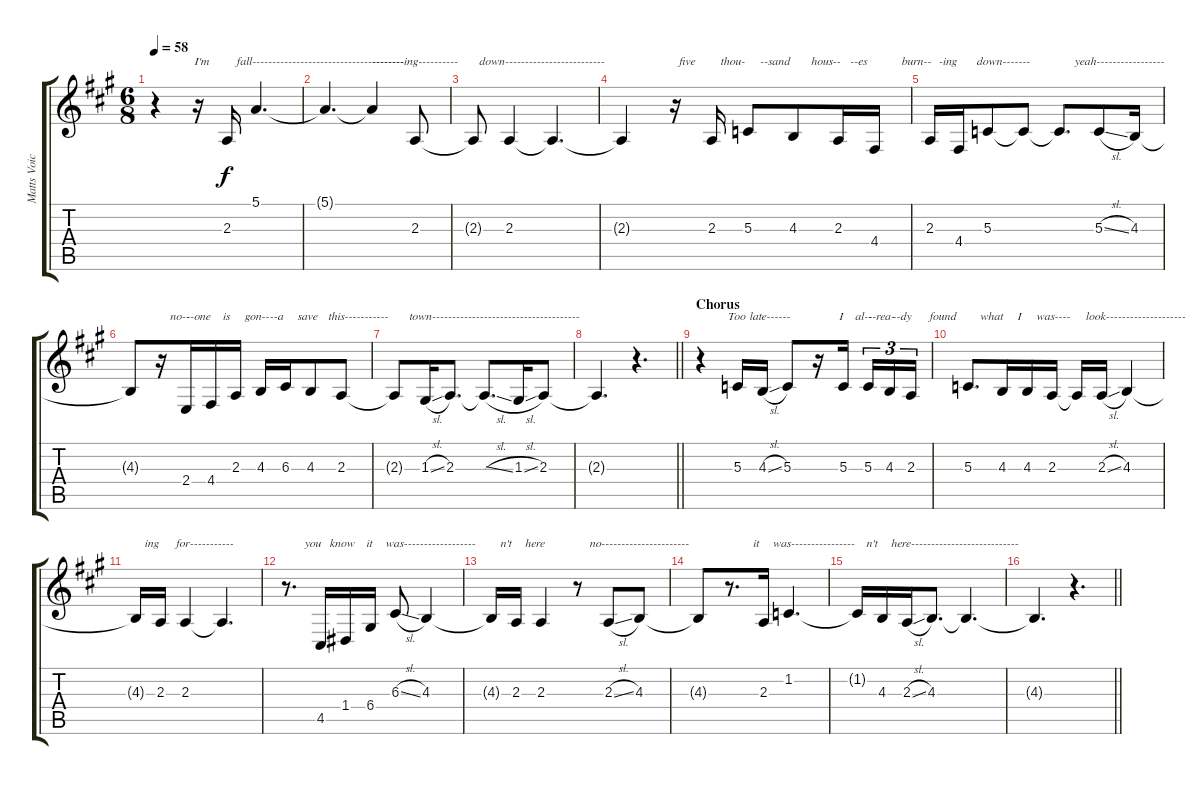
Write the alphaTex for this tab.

\track ("Matts Voice" "Matts Voic") {mute instrument voiceoohs}
\staff {score tabs}
\tuning (E4 B3 G3 D3 A2 E2) {hide}
\ts (6 8)
\tempo 58
\clef g2
\ks a
r.4{txt "             I'm" dy f} r.16 2.3.16{txt "   fall--------------------------------------"} 5.1.4{d} |
5.1{t}.4{d} 5.1{t}.4{txt "--------ing----------"} 2.3.8 |
2.3{t}.8{txt "  down-------------------------"} 2.3.4 2.3{t}.4{d} |
2.3{t}.4 r.16{txt " five"} 2.3.16{txt "   thou-"} 5.3.8{txt "    --sand"} 4.3.8{txt "      hous--"} 2.3.16{txt "    --es"} 4.4.16{txt "         burn--"} |
2.3.16{txt "   -ing"} 4.4.16{txt "      down-------"} 5.3.8 5.3{t}.8 5.3{t}.8{d txt "     yeah-----------------"} 5.3{sl}.8 4.3.16 |
4.3{t}.8 r.16{txt "   no--"} 2.4.16{txt "--one"} 4.4.16{txt "    is"} 2.3.16{txt "   gon--"} 4.3.16{txt "   --a"} 6.3.16{txt "    save"} 4.3.8{txt "      this-----------"} 2.3.8 |
2.3{t}.8{txt "     town-------------------------------------"} 1.3{sl}.16 2.3.8{d} 2.3{sl t}.8{d} 1.3{sl}.16 2.3.8 |
\barLineRight lightlight
2.3{t}.4{d} r.4{d} |
\section ("" "Chorus")
r.4{txt "         Too"} 5.3.16{txt "    late------"} 4.3{sl}.16 5.3.8 r.16{txt "       I"} 5.3.16{txt "    al--" beam splitsecondary} 5.3.16{tu (3 2) txt "--rea-"} 4.3.16{tu (3 2) txt " --dy"} 2.3.16{tu (3 2) txt "      found"} |
5.3.8{d txt "    what"} 4.3.16{txt "     I"} 4.3.16{txt "   was----"} 2.3.16 2.3{t}.16{txt "   look--------------------"} 2.3{sl}.16 4.3.4 |
4.3{t}.16{txt "   ing"} 2.3.16{txt "     for-----------"} 2.3.4 2.3{t}.4{d} |
r.8{d txt "      you"} 4.5.16{txt "   know"} 1.4.16{txt "       it"} 6.4.16{txt "     was------------------"} 6.3{sl}.8 4.3.4 |
4.3{t}.16{txt "   n't"} 2.3.16{txt "   here"} 2.3.4 r.8{txt "    no----------------------"} 2.3{sl}.8 4.3.8 |
4.3{t}.8 r.8{d txt "        it"} 2.3.16{txt "   was----------------"} 1.2.4{d} |
1.2{t}.16{txt "   n't"} 4.3.16{txt "   here---------------------------"} 2.3{sl}.16 4.3.8{d} 4.3{t}.4{d} |
\barLineRight lightlight
4.3{t}.4{d} r.4{d}
